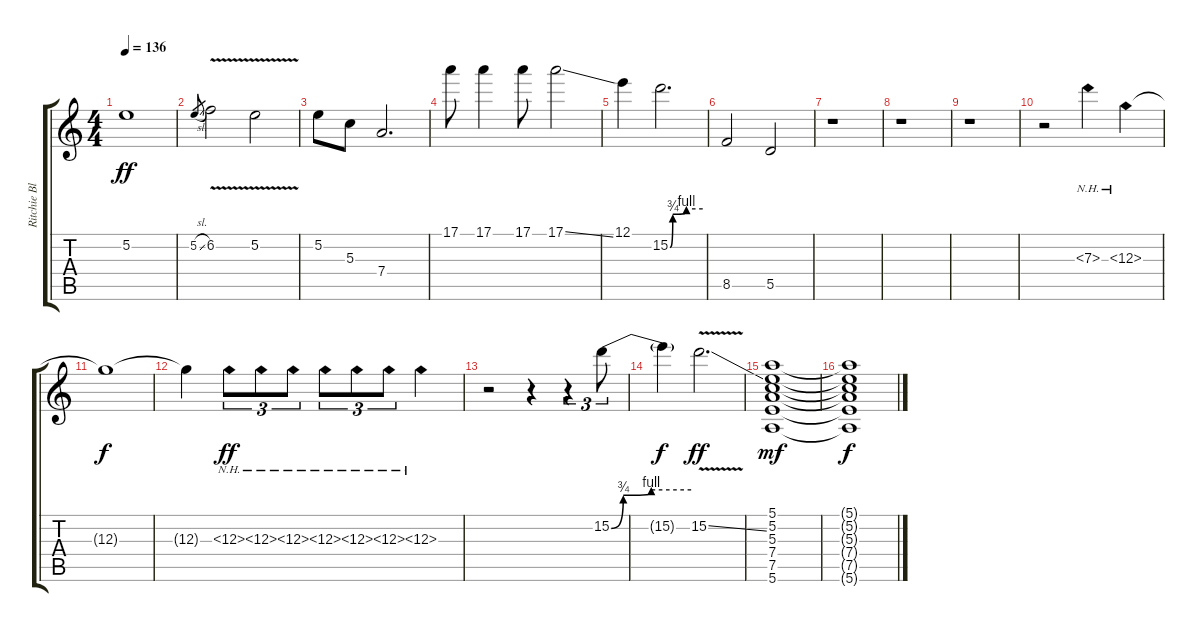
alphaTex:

\track ("Ritchie Blackmore" "Ritchie Bl") {instrument overdrivenguitar}
\staff {score tabs}
\tuning (E4 B3 G3 D3 A2 E2) {hide}
\ts (4 4)
\tempo 136
\clef g2
\ks c
5.2.1{dy ff} |
5.2{sl}.8{gr} 6.2{v}.2 5.2{v}.2 |
5.2.8 5.3.8 7.4.2{d} |
17.1.8 17.1.4 17.1.8 17.1{ss}.2 |
12.1.4 15.2{be (custom 0 0 5 3 30 4 60 4)}.2{d} |
8.5.2 5.5.2 |
r.1 |
r.1 |
r.1 |
r.2 7.3{nh}.4 12.3{nh}.4 |
12.3{t}.1{dy f} |
12.3{t}.4 12.3{nh}.8{tu (3 2) dy ff} 12.3{nh}.8{tu (3 2)} 12.3{nh}.8{tu (3 2)} 12.3{nh}.8{tu (3 2)} 12.3{nh}.8{tu (3 2)} 12.3{nh}.8{tu (3 2)} 12.3{nh}.4 |
r.2 r.4 r.4{tu (3 2)} 15.2{be (custom 0 0 9 3 30 4 60 4)}.8{tu (3 2)} |
15.2{t}.4{dy f} 15.2{v ss}.2{d dy ff} |
(5.1 5.2 5.3 7.4 7.5 5.6).1{dy mf} |
(5.1{t} 5.2{t} 5.3{t} 7.4{t} 7.5{t} 5.6{t}).1{dy f}
